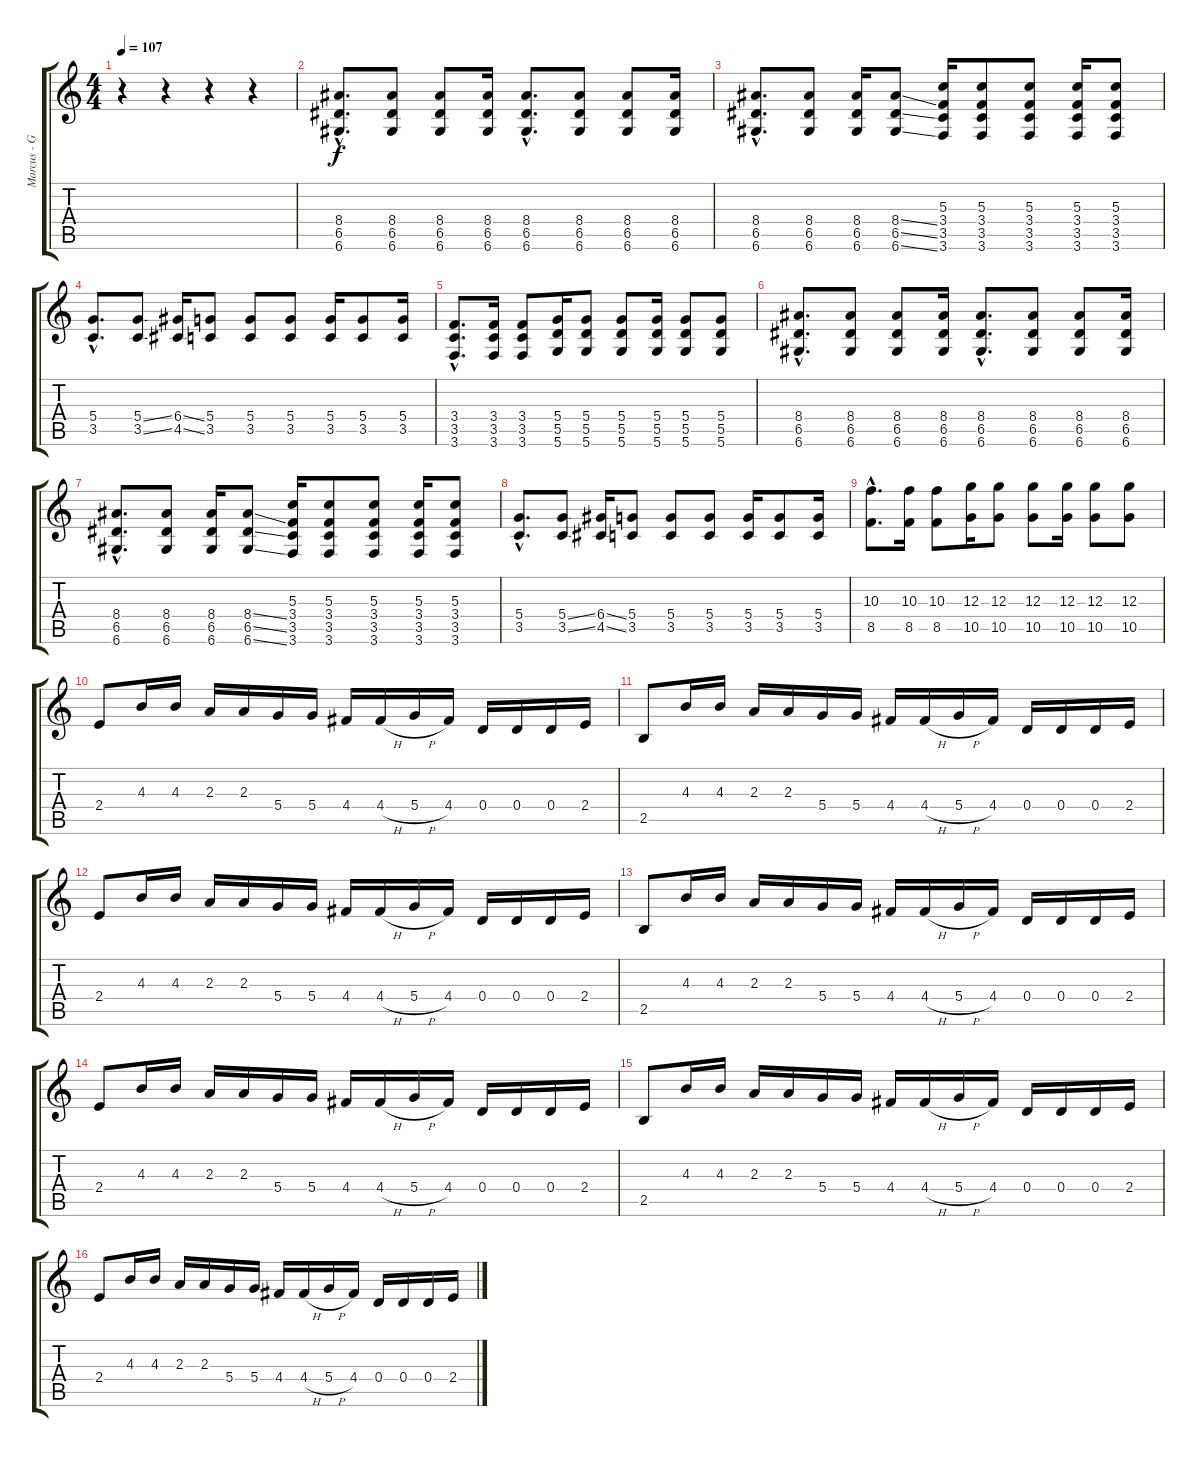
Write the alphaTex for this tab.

\track ("Marcus - Guitar" "Marcus - G") {instrument distortionguitar}
\staff {score tabs}
\tuning (E4 B3 G3 D3 A2 D2) {hide}
\ts (4 4)
\tempo 107
\clef g2
\ks c
r.4{dy f instrument distortionguitar} r.4 r.4 r.4 |
(8.4{hac} 6.5{hac} 6.6{hac}).8{d} (8.4 6.5 6.6).8 (8.4 6.5 6.6).8 (8.4 6.5 6.6).16 (8.4{hac} 6.5{hac} 6.6{hac}).8{d} (8.4 6.5 6.6).8 (8.4 6.5 6.6).8 (8.4 6.5 6.6).16 |
(8.4{hac} 6.5{hac} 6.6{hac}).8{d} (8.4 6.5 6.6).8 (8.4 6.5 6.6).16 (8.4{ss} 6.5{ss} 6.6{ss}).8 (5.3 3.4 3.5 3.6).16 (5.3 3.4 3.5 3.6).8 (5.3 3.4 3.5 3.6).8 (5.3 3.4 3.5 3.6).16 (5.3 3.4 3.5 3.6).8 |
(5.4{hac} 3.5{hac}).8{d} (5.4{ss} 3.5{ss}).8 (6.4{ss} 4.5{ss}).16 (5.4 3.5).8 (5.4 3.5).8 (5.4 3.5).8 (5.4 3.5).16 (5.4 3.5).8 (5.4 3.5).16 |
(3.4{hac} 3.5{hac} 3.6{hac}).8{d} (3.4 3.5 3.6).16 (3.4 3.5 3.6).8 (5.4 5.5 5.6).16 (5.4 5.5 5.6).8 (5.4 5.5 5.6).8 (5.4 5.5 5.6).16 (5.4 5.5 5.6).8 (5.4 5.5 5.6).8 |
(8.4{hac} 6.5{hac} 6.6{hac}).8{d} (8.4 6.5 6.6).8 (8.4 6.5 6.6).8 (8.4 6.5 6.6).16 (8.4{hac} 6.5{hac} 6.6{hac}).8{d} (8.4 6.5 6.6).8 (8.4 6.5 6.6).8 (8.4 6.5 6.6).16 |
(8.4{hac} 6.5{hac} 6.6{hac}).8{d} (8.4 6.5 6.6).8 (8.4 6.5 6.6).16 (8.4{ss} 6.5{ss} 6.6{ss}).8 (5.3 3.4 3.5 3.6).16 (5.3 3.4 3.5 3.6).8 (5.3 3.4 3.5 3.6).8 (5.3 3.4 3.5 3.6).16 (5.3 3.4 3.5 3.6).8 |
(5.4{hac} 3.5{hac}).8{d} (5.4{ss} 3.5{ss}).8 (6.4{ss} 4.5{ss}).16 (5.4 3.5).8 (5.4 3.5).8 (5.4 3.5).8 (5.4 3.5).16 (5.4 3.5).8 (5.4 3.5).16 |
(10.3{hac} 8.5{hac}).8{d} (10.3 8.5).16 (10.3 8.5).8 (12.3 10.5).16 (12.3 10.5).8 (12.3 10.5).8 (12.3 10.5).16 (12.3 10.5).8 (12.3 10.5).8 |
2.4.8{volume 9 balance 4 instrument electricguitarclean} 4.3.16 4.3.16 2.3.16 2.3.16 5.4.16 5.4.16 4.4.16 4.4{h}.16 5.4{h}.16 4.4.16 0.4.16 0.4.16 0.4.16 2.4.16 |
2.5.8 4.3.16 4.3.16 2.3.16 2.3.16 5.4.16 5.4.16 4.4.16 4.4{h}.16 5.4{h}.16 4.4.16 0.4.16 0.4.16 0.4.16 2.4.16 |
2.4.8{volume 9 balance 4 instrument electricguitarclean} 4.3.16 4.3.16 2.3.16 2.3.16 5.4.16 5.4.16 4.4.16 4.4{h}.16 5.4{h}.16 4.4.16 0.4.16 0.4.16 0.4.16 2.4.16 |
2.5.8 4.3.16 4.3.16 2.3.16 2.3.16 5.4.16 5.4.16 4.4.16 4.4{h}.16 5.4{h}.16 4.4.16 0.4.16 0.4.16 0.4.16 2.4.16 |
2.4.8{volume 9 balance 4 instrument electricguitarclean} 4.3.16 4.3.16 2.3.16 2.3.16 5.4.16 5.4.16 4.4.16 4.4{h}.16 5.4{h}.16 4.4.16 0.4.16 0.4.16 0.4.16 2.4.16 |
2.5.8 4.3.16 4.3.16 2.3.16 2.3.16 5.4.16 5.4.16 4.4.16 4.4{h}.16 5.4{h}.16 4.4.16 0.4.16 0.4.16 0.4.16 2.4.16 |
2.4.8{volume 9 balance 4 instrument electricguitarclean} 4.3.16 4.3.16 2.3.16 2.3.16 5.4.16 5.4.16 4.4.16 4.4{h}.16 5.4{h}.16 4.4.16 0.4.16 0.4.16 0.4.16 2.4.16
